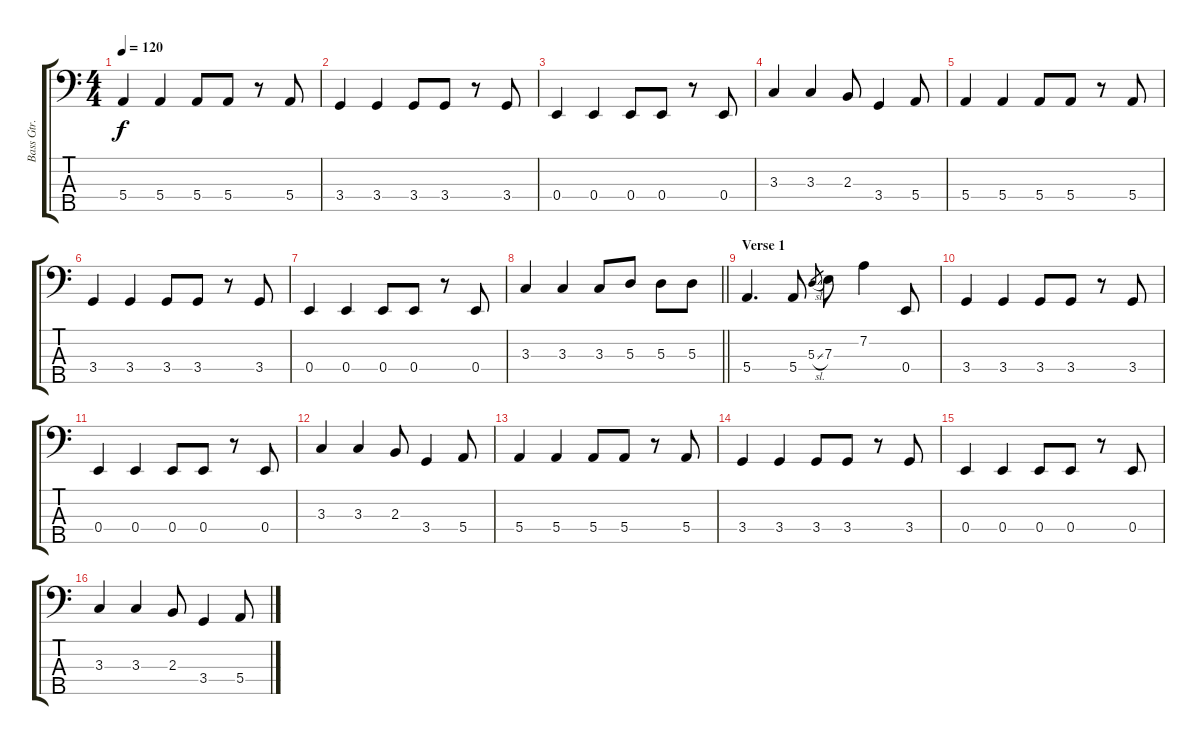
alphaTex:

\track ("Bass Gtr." "Bass Gtr.") {instrument electricbassfinger}
\staff {score tabs}
\tuning (G2 D2 A1 E1 B0) {hide}
\ts (4 4)
\tempo 120
\clef f4
\ks c
5.4.4{dy f} 5.4.4 5.4.8 5.4.8 r.8 5.4.8 |
3.4.4 3.4.4 3.4.8 3.4.8 r.8 3.4.8 |
0.4.4 0.4.4 0.4.8 0.4.8 r.8 0.4.8 |
3.3.4 3.3.4 2.3.8 3.4.4 5.4.8 |
5.4.4 5.4.4 5.4.8 5.4.8 r.8 5.4.8 |
3.4.4 3.4.4 3.4.8 3.4.8 r.8 3.4.8 |
0.4.4 0.4.4 0.4.8 0.4.8 r.8 0.4.8 |
\barLineRight lightlight
3.3.4 3.3.4 3.3.8 5.3.8 5.3.8 5.3.8 |
\section ("" "Verse 1")
5.4.4{d} 5.4.8 5.3{sl}.8{gr} 7.3.8 7.2.4 0.4.8 |
3.4.4 3.4.4 3.4.8 3.4.8 r.8 3.4.8 |
0.4.4 0.4.4 0.4.8 0.4.8 r.8 0.4.8 |
3.3.4 3.3.4 2.3.8 3.4.4 5.4.8 |
5.4.4 5.4.4 5.4.8 5.4.8 r.8 5.4.8 |
3.4.4 3.4.4 3.4.8 3.4.8 r.8 3.4.8 |
0.4.4 0.4.4 0.4.8 0.4.8 r.8 0.4.8 |
3.3.4 3.3.4 2.3.8 3.4.4 5.4.8
